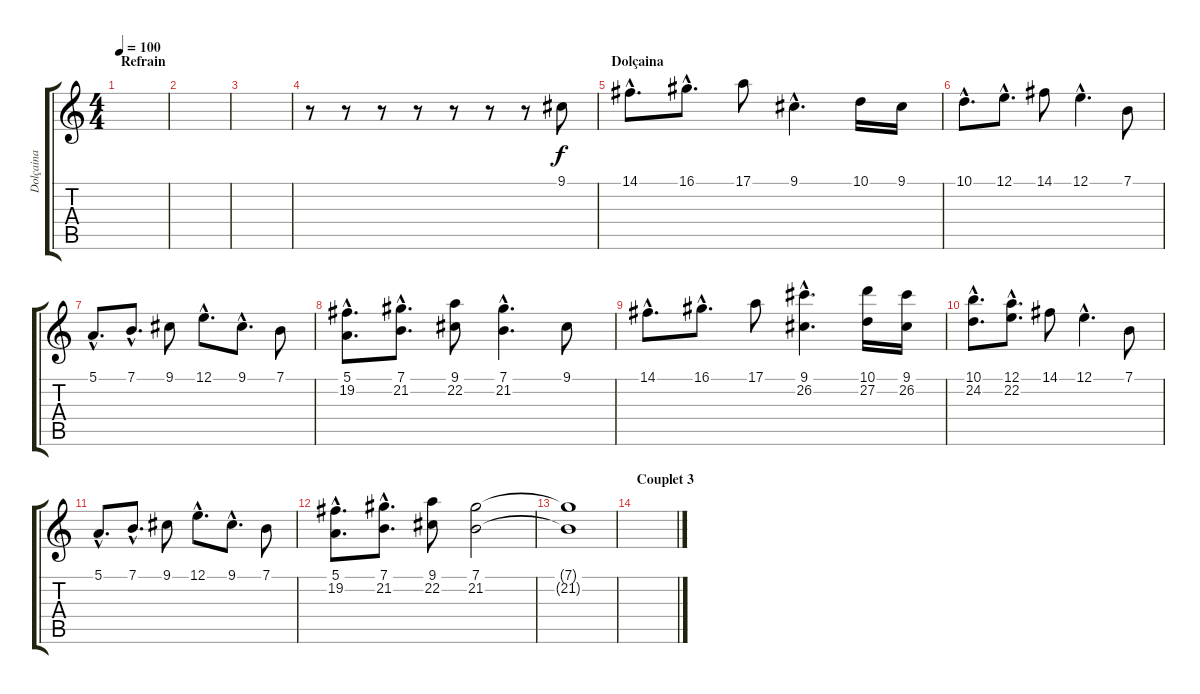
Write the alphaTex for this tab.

\track ("Dolçaina" "Dolçaina") {instrument oboe}
\staff {score tabs}
\tuning (E4 B3 G3 D3 A2 E2) {hide}
\ts (4 4)
\section ("" "Refrain")
\tempo 100
\clef g2
\ks c
|
|
|
r.8 r.8 r.8 r.8 r.8 r.8 r.8 9.1.8 |
\section ("" "Dolçaina")
14.1{hac}.8{d} 16.1{hac}.8{d} 17.1.8 9.1{hac}.4{d} 10.1.16 9.1.16 |
10.1{hac}.8{d} 12.1{hac}.8{d} 14.1.8 12.1{hac}.4{d} 7.1.8 |
5.1{hac}.8{d} 7.1{hac}.8{d} 9.1.8 12.1{hac}.8{d} 9.1{hac}.8{d} 7.1.8 |
(5.1{hac} 19.2{hac}).8{d} (7.1{hac} 21.2{hac}).8{d} (9.1 22.2).8 (7.1{hac} 21.2{hac}).4{d} 9.1.8 |
14.1{hac}.8{d} 16.1{hac}.8{d} 17.1.8 (9.1{hac} 26.2{hac}).4{d} (10.1 27.2).16 (9.1 26.2).16 |
(10.1{hac} 24.2{hac}).8{d} (12.1{hac} 22.2{hac}).8{d} 14.1.8 12.1{hac}.4{d} 7.1.8 |
5.1{hac}.8{d} 7.1{hac}.8{d} 9.1.8 12.1{hac}.8{d} 9.1{hac}.8{d} 7.1.8 |
(5.1{hac} 19.2{hac}).8{d} (7.1{hac} 21.2{hac}).8{d} (9.1 22.2).8 (7.1 21.2).2 |
(7.1{t} 21.2{t}).1 |
\section ("" "Couplet 3")
